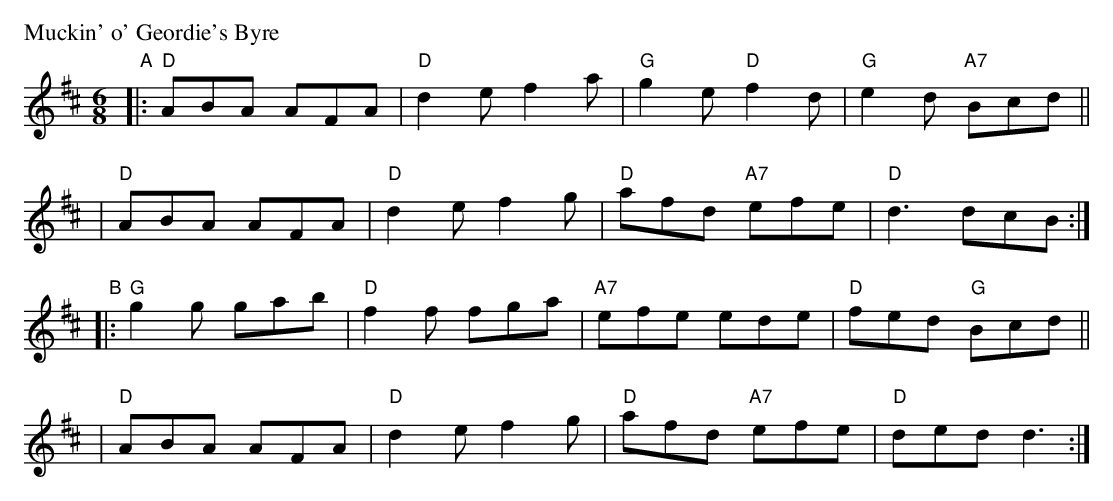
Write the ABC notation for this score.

X:1
P: Muckin' o' Geordie's Byre
M: 6/8
L: 1/8
K: D
"^A"\
|:"D"ABA AFA | "D"d2e f2a | "G"g2e  "D"f2d | "G"e2d "A7"Bcd ||
| "D"ABA AFA | "D"d2e f2g | "D"afd "A7"efe | "D"d3      dcB :|
"^B"\
|:"G"g2g gab | "D"f2f fga | "A7"efe    ede | "D"fed  "G"Bcd ||
| "D"ABA AFA | "D"d2e f2g | "D"afd "A7"efe | "D"ded     d3 :|
